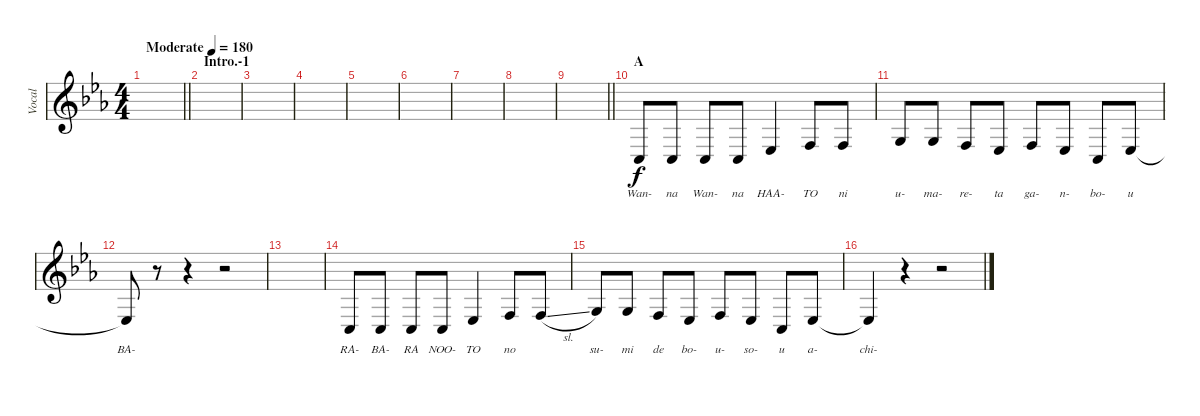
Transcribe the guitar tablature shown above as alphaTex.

\track ("Vocal" "Vocal") {instrument cello}
\staff {score}
\tuning (E4 B3 G3 D3 A2 E2) {hide}
\ts (4 4)
\tempo (180 "Moderate")
\clef g2
\barLineRight lightlight
\ks cminor
|
\section ("" "Intro.-1")
|
|
|
|
|
|
|
\barLineRight lightlight
|
\section ("" "A")
3.5.8{lyrics (0 "Wan-") lyrics (1 "") lyrics (2 "") lyrics (3 "") lyrics (4 "")} 3.5.8{lyrics (0 "na") lyrics (1 "") lyrics (2 "") lyrics (3 "") lyrics (4 "")} 3.5.8{lyrics (0 "Wan-") lyrics (1 "") lyrics (2 "") lyrics (3 "") lyrics (4 "")} 3.5.8{lyrics (0 "na") lyrics (1 "") lyrics (2 "") lyrics (3 "") lyrics (4 "")} 1.4.4{lyrics (0 "HAA-") lyrics (1 "") lyrics (2 "") lyrics (3 "") lyrics (4 "")} 3.4.8{lyrics (0 "TO") lyrics (1 "") lyrics (2 "") lyrics (3 "") lyrics (4 "")} 3.4.8{lyrics (0 "ni") lyrics (1 "") lyrics (2 "") lyrics (3 "") lyrics (4 "")} |
0.3.8{lyrics (0 "u-") lyrics (1 "") lyrics (2 "") lyrics (3 "") lyrics (4 "")} 0.3.8{lyrics (0 "ma-") lyrics (1 "") lyrics (2 "") lyrics (3 "") lyrics (4 "")} 3.4.8{lyrics (0 "re-") lyrics (1 "") lyrics (2 "") lyrics (3 "") lyrics (4 "")} 1.4.8{lyrics (0 "ta") lyrics (1 "") lyrics (2 "") lyrics (3 "") lyrics (4 "")} 3.4.8{lyrics (0 "ga-") lyrics (1 "") lyrics (2 "") lyrics (3 "") lyrics (4 "")} 1.4.8{lyrics (0 "n-") lyrics (1 "") lyrics (2 "") lyrics (3 "") lyrics (4 "")} 3.5.8{lyrics (0 "bo-") lyrics (1 "") lyrics (2 "") lyrics (3 "") lyrics (4 "")} 1.4.8{lyrics (0 "u") lyrics (1 "") lyrics (2 "") lyrics (3 "") lyrics (4 "")} |
1.4{t}.8{lyrics (0 "BA-") lyrics (1 "") lyrics (2 "") lyrics (3 "") lyrics (4 "")} r.8 r.4 r.2 |
|
3.5.8{lyrics (0 "RA-") lyrics (1 "") lyrics (2 "") lyrics (3 "") lyrics (4 "")} 3.5.8{lyrics (0 "BA-") lyrics (1 "") lyrics (2 "") lyrics (3 "") lyrics (4 "")} 3.5.8{lyrics (0 "RA") lyrics (1 "") lyrics (2 "") lyrics (3 "") lyrics (4 "")} 3.5.8{lyrics (0 "NOO-") lyrics (1 "") lyrics (2 "") lyrics (3 "") lyrics (4 "")} 1.4.4{lyrics (0 "TO") lyrics (1 "") lyrics (2 "") lyrics (3 "") lyrics (4 "")} 3.4.8{lyrics (0 "no") lyrics (1 "") lyrics (2 "") lyrics (3 "") lyrics (4 "")} 3.4{sl}.8{lyrics (0 "") lyrics (1 "") lyrics (2 "") lyrics (3 "") lyrics (4 "")} |
5.4.8{lyrics (0 "su-") lyrics (1 "") lyrics (2 "") lyrics (3 "") lyrics (4 "")} 0.3.8{lyrics (0 "mi") lyrics (1 "") lyrics (2 "") lyrics (3 "") lyrics (4 "")} 3.4.8{lyrics (0 "de") lyrics (1 "") lyrics (2 "") lyrics (3 "") lyrics (4 "")} 1.4.8{lyrics (0 "bo-") lyrics (1 "") lyrics (2 "") lyrics (3 "") lyrics (4 "")} 3.4.8{lyrics (0 "u-") lyrics (1 "") lyrics (2 "") lyrics (3 "") lyrics (4 "")} 1.4.8{lyrics (0 "so-") lyrics (1 "") lyrics (2 "") lyrics (3 "") lyrics (4 "")} 3.5.8{lyrics (0 "u") lyrics (1 "") lyrics (2 "") lyrics (3 "") lyrics (4 "")} 1.4.8{lyrics (0 "a-") lyrics (1 "") lyrics (2 "") lyrics (3 "") lyrics (4 "")} |
1.4{t}.4{lyrics (0 "chi-") lyrics (1 "") lyrics (2 "") lyrics (3 "") lyrics (4 "")} r.4 r.2
